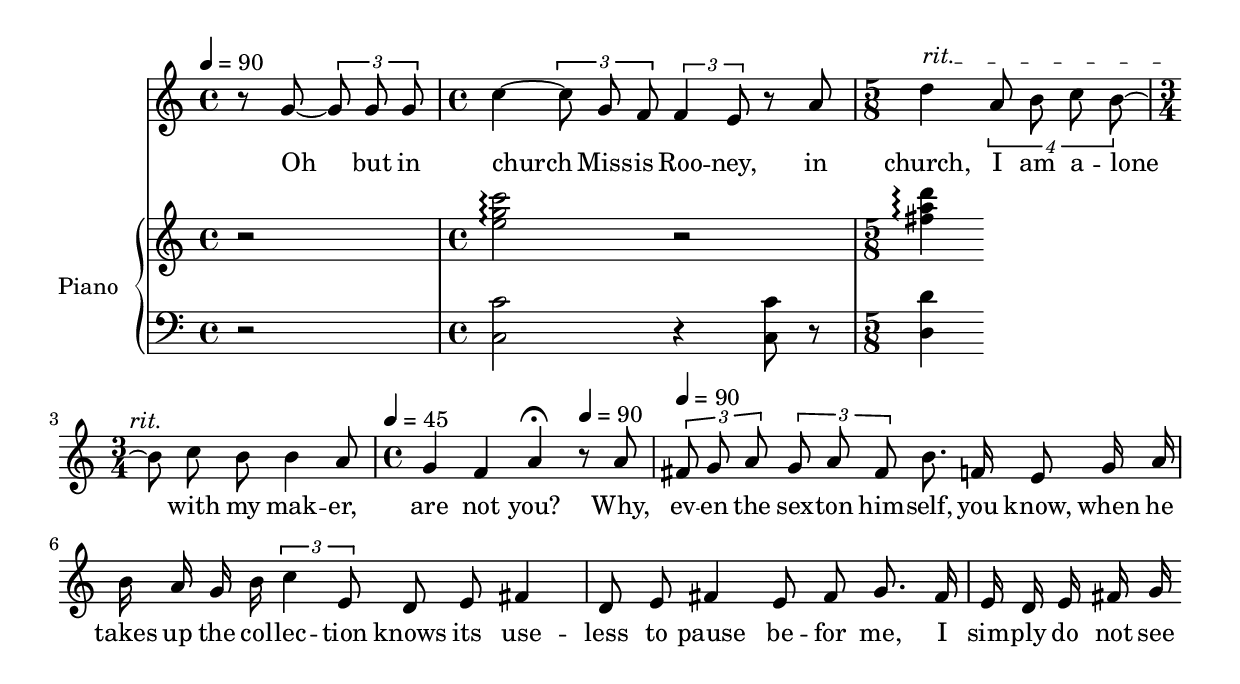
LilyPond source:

\include "Global.ly"
tempoMap = {
  
	\tempo 4 = 90 \partial 2 s2 | %1
	\time 4/4  s1
	\time 5/8 \rit	s4	\startTextSpan s4. |
	\time 3/4 s2.			 \stopTextSpan \tempo 4 = 45| %3
	\time 4/4 s1			\tempo 4 = 90 | 
	s1 | %5
	s1 | 
}

melody = { 
	\tempo 4 = 90 \partial 2 r8 g8~ \times 2/3 {g g g} | %1
	\time 4/4  			c4~ \times 2/3 {c8 g f} \times 2/3 {f4 e8} r8 a8| 
	\time 5/8 d4 \times 3/4 {a8 b c b~} |
	\time 3/4			 b c b b4 a8 \tempo 4 = 45| %3
	\time 4/4 			g4 f a \fermata \tempo 4 = 90 r8 a8 | 
	\times 2/3 	{fis g a} \times 2/3 {g a fis} b8. f16 e8 g16 a | %5
	b a g b  \times 2/3 {c4 e,8} d e fis4 | 
	d8 e fis4 e8 fis g8. fis16 | %7
	e d e fis g
}



%Accompaniment
	\parallelMusic #'(rhand lhand) {
		\partial 2 		r2 | %	1
		\clef bass		r2 |
		
		 \time 4/4		< e g c >2\arpeggio r2	 					  | %	2
		 				< c c' >2 			r4	< c c' >8	r8	   	  | 
		
		 < fis a d >4\arpeggio | %	3
		< d d' >4 |
}
accompaniment = \new PianoStaff {
	\set PianoStaff.instrumentName = #"Piano"
	<<\new Staff \relative c'' \rhand
	\new Staff  \relative c \lhand
>>
}

missFitt =
\new Voice = "MissFitt" { \relative c'' {
	\autoBeamOff \melody
} }


missFittLyrics =
\new Lyrics \lyricsto "MissFitt" {
	Oh but in | 
	church Miss -- is Roo -- ney, in | 
	church, I am a -- lone with my mak -- er, are not you? 
	Why, ev -- en the sex -- ton him -- self, you know, when he takes up the col -- lec -- tion knows %that
	its use -- less to pause be -- for me, I sim -- ply do not see the plate, or bag, what -- e -- ver it is
	they use, how could I! Why, 
}
\score {
	<<
	  	\new Staff {
		  <<
		  \tempoMap
		  \missFitt >>
		}
		\missFittLyrics
		\accompaniment
		>>
		 \midi {}
		 \layout {}
}





\version "2.12.3"
